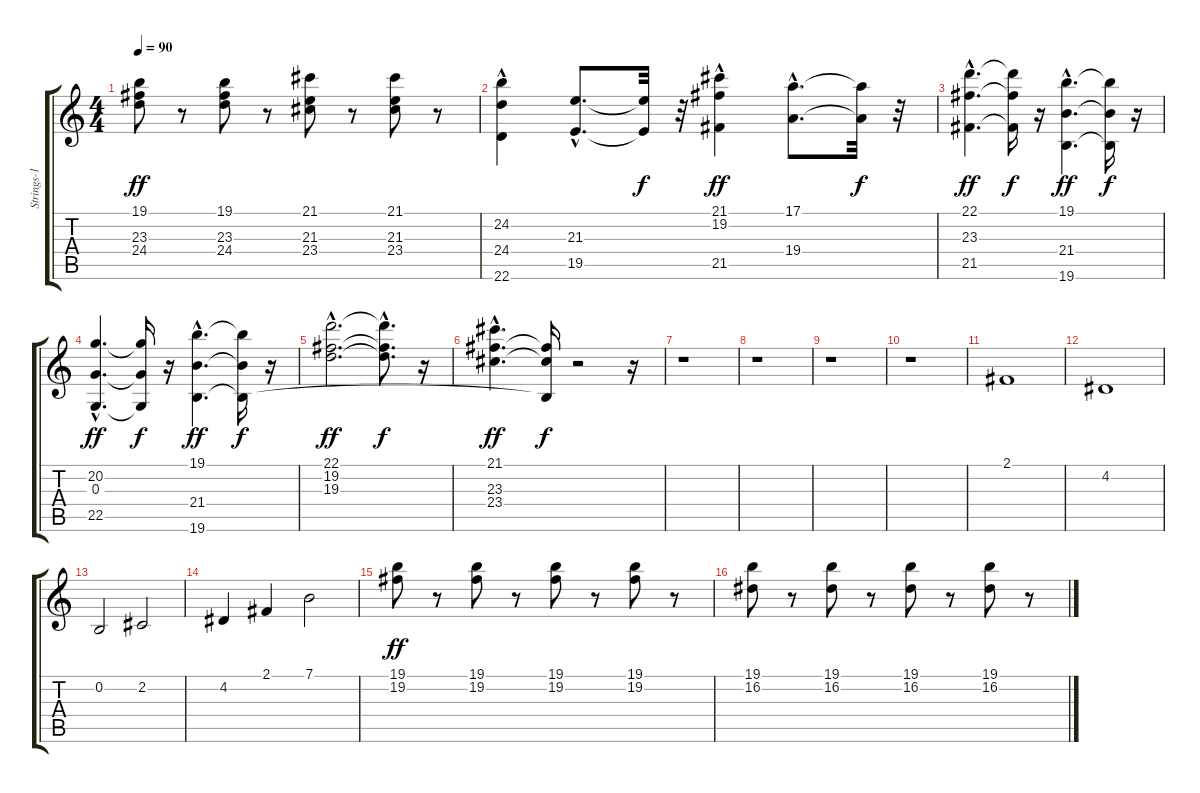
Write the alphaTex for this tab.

\track ("Strings-1" "Strings-1") {instrument stringensemble1}
\staff {score tabs}
\tuning (E4 B3 G3 D3 A2 E2) {hide}
\ts (4 4)
\tempo 90
\clef g2
\ks c
(19.1 23.3 24.4).8{dy ff} r.8 (19.1 23.3 24.4).8 r.8 (21.1 21.3 23.4).8 r.8 (21.1 21.3 23.4).8 r.8 |
(24.2{hac} 24.4{hac} 22.6{hac}).4 (21.3{hac} 19.5{hac}).8{d} (21.3{t} 19.5{t}).32{dy f} r.32 (21.1{hac} 19.2{hac} 21.5{hac}).4{dy ff} (17.1{hac} 19.4{hac}).8{d} (17.1{t} 19.4{t}).32{dy f} r.32 |
(22.1{hac} 23.3{hac} 21.5{hac}).4{d dy ff} (22.1{t} 23.3{t} 21.5{t}).16{dy f} r.16 (19.1{hac} 21.4{hac} 19.6{hac}).4{d dy ff} (19.1{t} 21.4{t} 19.6{t}).16{dy f} r.16 |
(20.2{hac} 0.3{hac} 22.5{hac}).4{d dy ff} (20.2{t} 0.3{t} 22.5{t}).16{dy f} r.16 (19.1{hac} 21.4{hac} 19.6{hac}).4{d dy ff} (19.1{t} 21.4{t} 19.6{t}).16{dy f} r.16 |
(22.1{hac} 19.2{hac} 19.3{hac}).2{d dy ff} (22.1{hac t} 19.2{hac t} 19.3{hac t}).8{d dy f} r.16 |
(21.1{hac} 23.3{hac} 23.4{hac}).4{d dy ff} (23.3{t} 23.4{t} 19.6{t}).16{dy f} r.2 r.16 |
r.1 |
r.1 |
r.1 |
r.1 |
2.1.1 |
4.2.1 |
0.2.2 2.2.2 |
4.2.4 2.1.4 7.1.2 |
(19.1 19.2).8{dy ff volume 10} r.8 (19.1 19.2).8 r.8 (19.1 19.2).8 r.8 (19.1 19.2).8 r.8 |
(19.1 16.2).8 r.8 (19.1 16.2).8 r.8 (19.1 16.2).8 r.8 (19.1 16.2).8 r.8
